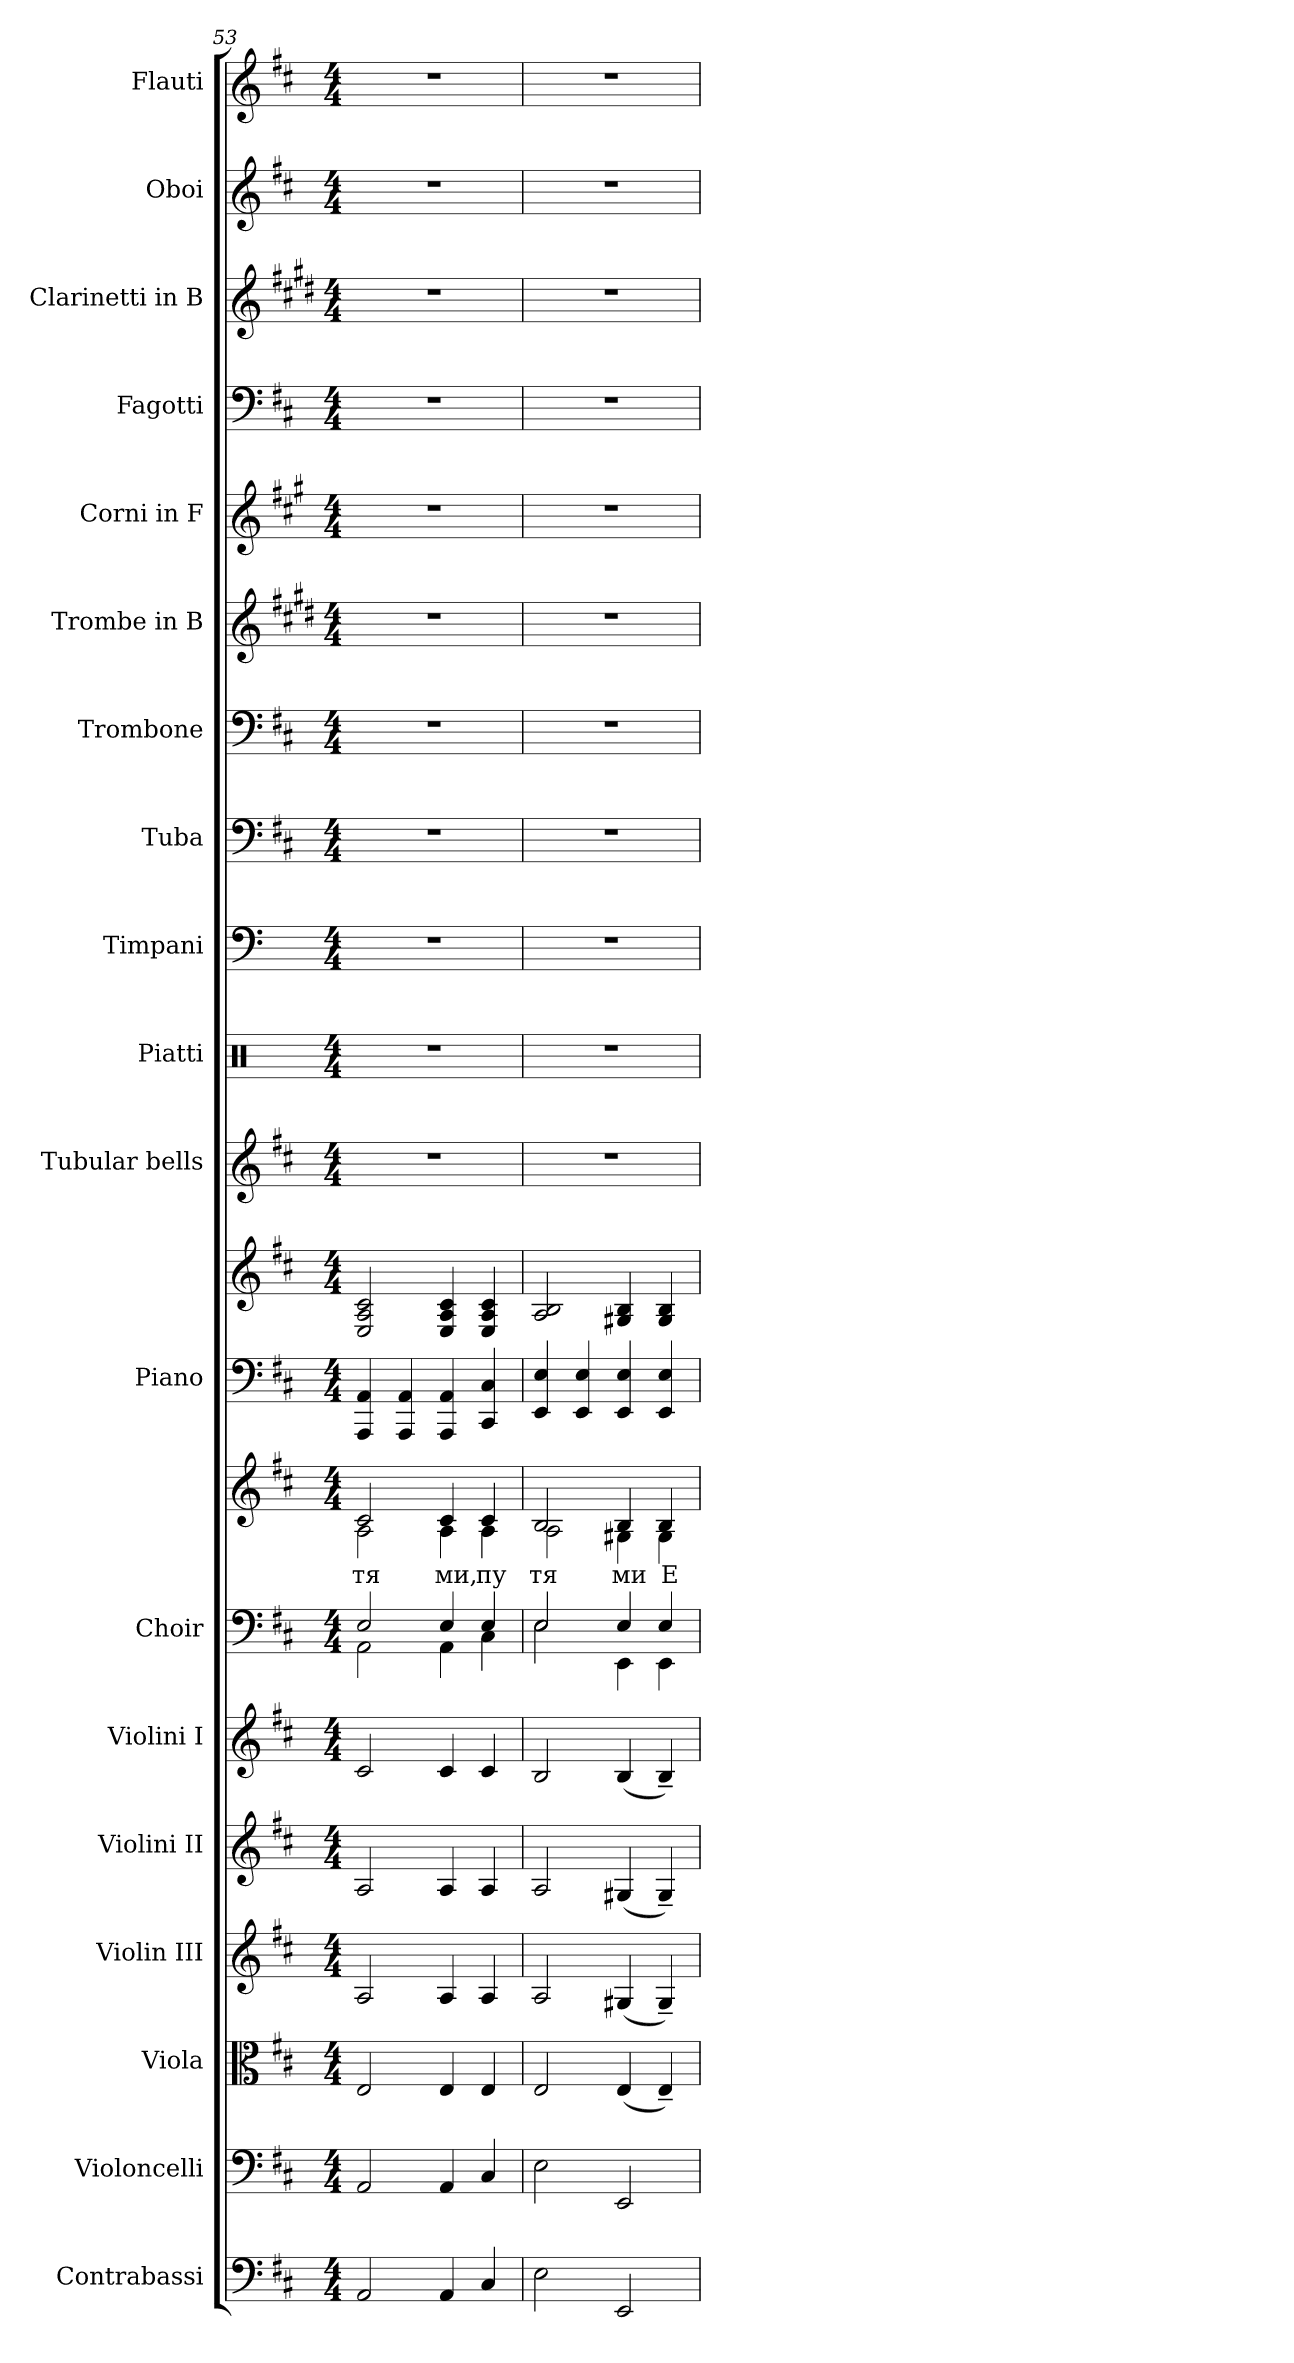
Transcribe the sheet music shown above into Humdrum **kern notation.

**kern	**kern	**kern	**kern	**kern	**kern	**kern	**kern	**text	**kern	**kern	**kern	**kern	**kern	**kern	**kern	**kern	**kern	**kern	**kern	**kern	**kern
*part19	*part18	*part17	*part16	*part15	*part14	*part13	*part13	*part13	*part12	*part12	*part11	*part10	*part9	*part8	*part7	*part6	*part5	*part4	*part3	*part2	*part1
*staff21	*staff20	*staff19	*staff18	*staff17	*staff16	*staff15	*staff14	*staff14	*staff13	*staff12	*staff11	*staff10	*staff9	*staff8	*staff7	*staff6	*staff5	*staff4	*staff3	*staff2	*staff1
*I"Contrabassi	*I"Violoncelli	*I"Viola	*I"Violin III	*I"Violini II	*I"Violini I	*I"Choir	*	*	*I"Piano	*	*I"Tubular bells	*I"Piatti	*I"Timpani	*I"Tuba	*I"Trombone	*I"Trombe in B	*I"Corni in F	*I"Fagotti	*I"Clarinetti in B	*I"Oboi	*I"Flauti
*	*	*	*I'Vln. II	*	*	*	*	*	*	*	*	*	*	*	*	*	*	*	*	*	*
*clefF4	*clefF4	*clefC3	*clefG2	*clefG2	*clefG2	*clefF4	*clefG2	*	*clefF4	*clefG2	*clefG2	*clefX	*clefF4	*clefF4	*clefF4	*clefG2	*clefG2	*clefF4	*clefG2	*clefG2	*clefG2
*ITrd7c12	*	*	*	*	*	*	*	*	*	*	*	*	*	*	*	*ITrd1c2	*ITrd4c7	*	*ITrd1c2	*	*
*k[f#c#]	*k[f#c#]	*k[f#c#]	*k[f#c#]	*k[f#c#]	*k[f#c#]	*k[f#c#]	*k[f#c#]	*	*k[f#c#]	*k[f#c#]	*k[f#c#]	*k[]	*k[]	*k[f#c#]	*k[f#c#]	*k[f#c#]	*k[f#c#]	*k[f#c#]	*k[f#c#]	*k[f#c#]	*k[f#c#]
*D:	*D:	*D:	*D:	*D:	*D:	*D:	*D:	*	*D:	*D:	*D:	*C:	*C:	*D:	*D:	*D:	*D:	*D:	*D:	*D:	*D:
*M4/4	*M4/4	*M4/4	*M4/4	*M4/4	*M4/4	*M4/4	*M4/4	*	*M4/4	*M4/4	*M4/4	*M4/4	*M4/4	*M4/4	*M4/4	*M4/4	*M4/4	*M4/4	*M4/4	*M4/4	*M4/4
=53	=53	=53	=53	=53	=53	=53	=53	=53	=53	=53	=53	=53	=53	=53	=53	=53	=53	=53	=53	=53	=53
*	*	*	*	*	*	*^	*^	*	*	*	*	*	*	*	*	*	*	*	*	*	*
!	!	!	!	!	!	!	!	!	!	!LO:LY:b:color=#000000	!	!	!	!	!	!	!	!	!	!	!	!	!
2AAAi/	2AAi/	2Ei/	2Ai/	2Ai/	2c#i/	2Ei/	2AAi\	2c#i/	2Ai\	тя_	4AAAi/ 4AAi	2Ei/ 2Ai 2c#i	1r	1r	1r	1r	1r	1r	1r	1r	1r	1r	1r
.	.	.	.	.	.	.	.	.	.	.	4AAAi/ 4AAi	.	.	.	.	.	.	.	.	.	.	.	.
!	!	!	!	!	!	!	!	!	!	!LO:LY:b:color=#000000	!	!	!	!	!	!	!	!	!	!	!	!	!
4AAAi/	4AAi/	4Ei/	4Ai/	4Ai/	4c#i/	4Ei/	4AAi\	4c#i/	4Ai\	ми,	4AAAi/ 4AAi	4Ei/ 4Ai 4c#i	.	.	.	.	.	.	.	.	.	.	.
!	!	!	!	!	!	!	!	!	!	!LO:LY:b:color=#000000	!	!	!	!	!	!	!	!	!	!	!	!	!
4CC#i/	4C#i/	4Ei/	4Ai/	4Ai/	4c#i/	4Ei/	4C#i\	4c#i/	4Ai\	пу_	4CC#i/ 4C#i	4Ei/ 4Ai 4c#i	.	.	.	.	.	.	.	.	.	.	.
=54	=54	=54	=54	=54	=54	=54	=54	=54	=54	=54	=54	=54	=54	=54	=54	=54	=54	=54	=54	=54	=54	=54	=54
!	!	!	!	!	!	!	!	!	!	!LO:LY:b:color=#000000	!	!	!	!	!	!	!	!	!	!	!	!	!
2EEi\	2Ei\	2Ei/	2Ai/	2Ai/	2Bi/	2Ei/	2Ei\	2Bi/	2Ai\	тя_	4EEi/ 4Ei	2Ai/ 2Bi	1r	1r	1r	1r	1r	1r	1r	1r	1r	1r	1r
.	.	.	.	.	.	.	.	.	.	.	4EEi/ 4Ei	.	.	.	.	.	.	.	.	.	.	.	.
!	!	!	!	!	!	!	!	!	!	!LO:LY:b:color=#000000	!	!	!	!	!	!	!	!	!	!	!	!	!
2EEEi/	2EEi/	(4Ei/	(4G#Xi/	(4G#Xi/	(4Bi/	4Ei/	4EEi\	4Bi/	4G#Xi\	ми	4EEi/ 4Ei	4G#Xi/ 4Bi	.	.	.	.	.	.	.	.	.	.	.
!	!	!	!	!	!	!	!	!	!	!LO:LY:b:color=#000000	!	!	!	!	!	!	!	!	!	!	!	!	!
.	.	4E~i/)	4G#~i/)	4G#~i/)	4B~i/)	4Ei/	4EEi\	4Bi/	4G#i\	Е_	4EEi/ 4Ei	4G#i/ 4Bi	.	.	.	.	.	.	.	.	.	.	.
*	*	*	*	*	*	*v	*v	*	*	*	*	*	*	*	*	*	*	*	*	*	*	*	*
*	*	*	*	*	*	*	*v	*v	*	*	*	*	*	*	*	*	*	*	*	*	*	*
=	=	=	=	=	=	=	=	=	=	=	=	=	=	=	=	=	=	=	=	=	=
*-	*-	*-	*-	*-	*-	*-	*-	*-	*-	*-	*-	*-	*-	*-	*-	*-	*-	*-	*-	*-	*-
